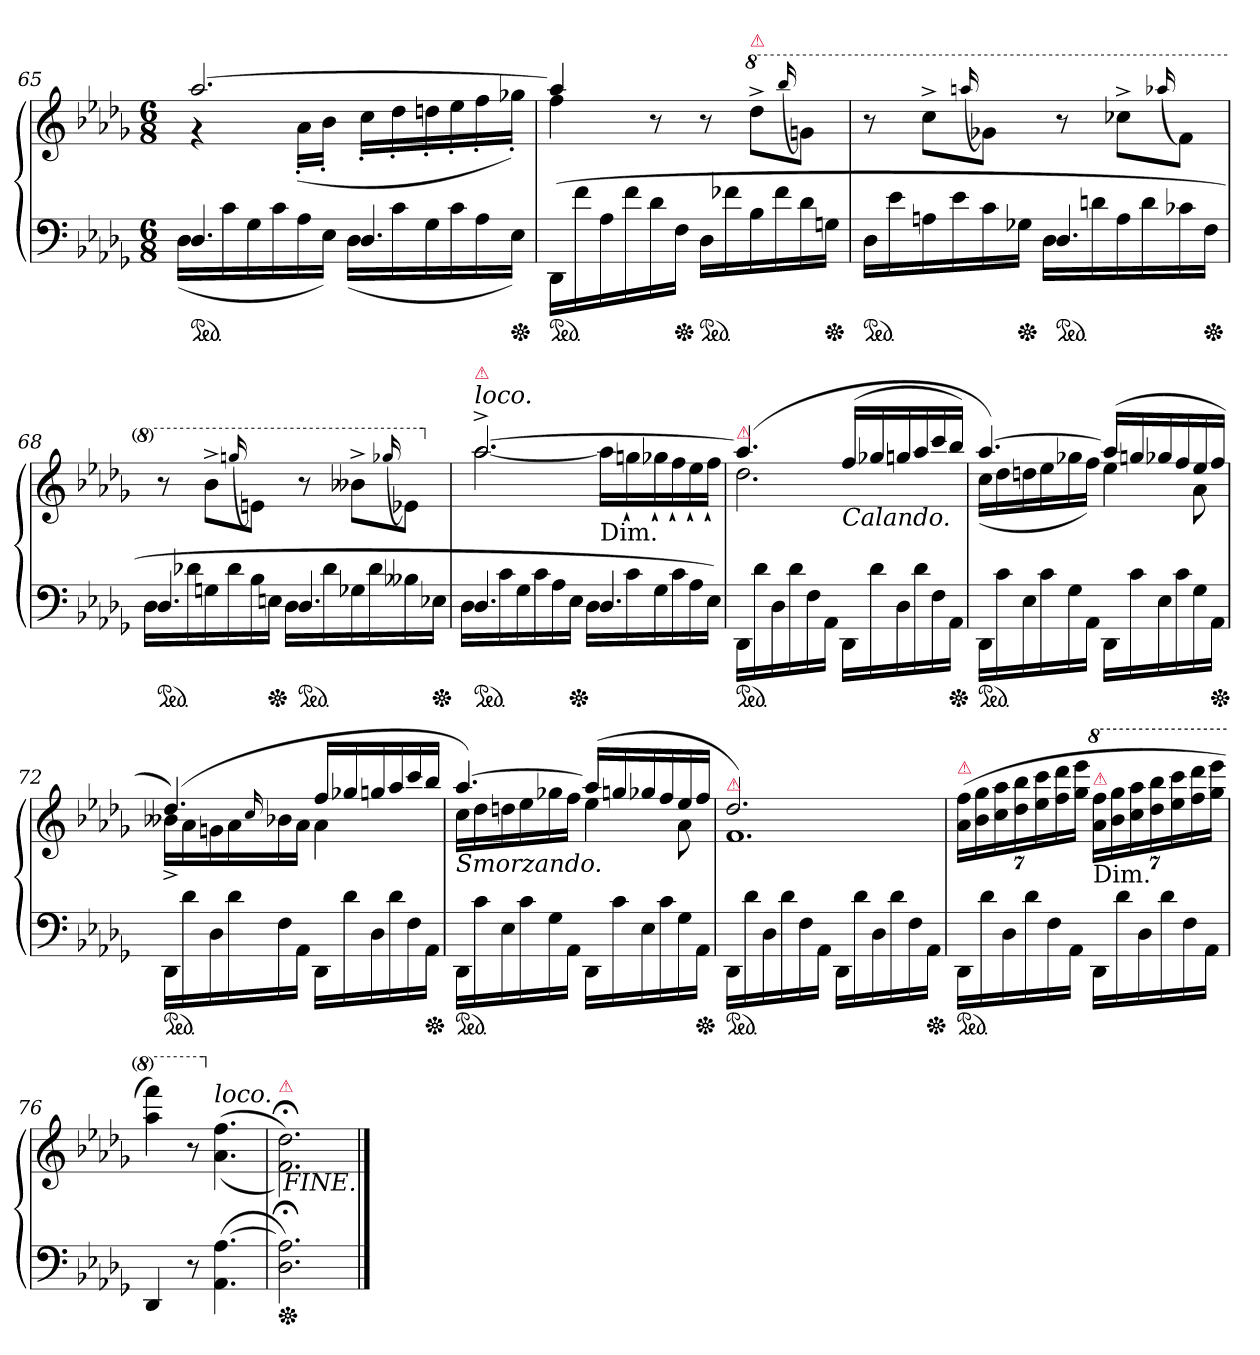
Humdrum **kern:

**kern	**kern
*part1	*part1
*staff2	*staff1
*clefF4	*clefG2
*k[b-e-a-d-g-]	*k[b-e-a-d-g-]
*D-:	*D-:
*M6/8	*M6/8
=65	=65
*^	*^
*ped	*	*	*
4.D-	(>16D-LL	[2.aa-	4r
.	16c	.	.
.	16G-	.	.
.	16c	.	.
.	16A-	.	(>16a-'>LL
.	16E-JJ)	.	16b-'>JJ
4.D-	(>16D-LL	.	16cc'>LL
.	16c	.	16dd-'>
.	16G-	.	16ddn'>
.	16c	.	16ee-'>
.	16A-	.	16ff'>
*Xped	*	*	*
.	16E-JJ)	.	16gg-X'>JJ)
*v	*v	*	*
=66	=66	=66
*ped	*	*
(>16DD-/LL	4aa-]	4ff
16f\	.	.
16A-\	.	.
16f\	.	.
16d-\	8ryy	8r
*Xped	*	*
16F\JJ	.	.
*ped	*	*
16D-LL	4.ryy	8r
16f-X	.	.
*	*8va	*
!	!	!LO:TX:a:color=crimson:t=⚠
16B-	.	8ddd-^<L
16f-	.	.
.	.	(>16qqbbb-/
16d-	.	8ggnJ)
*Xped	*	*
16GnJJ	.	.
*	*v	*v
=67	=67
*^	*
*ped	*	*
4.ryy	16D-LL	8r
.	16e-	.
.	16An	8ccc^<\L
.	16e-	.
.	.	(>16qqaaan/
.	16c	8gg-XJ)
*Xped	*	*
.	16G-XJJ	.
*ped	*	*
4.D-	16D-LL	8r
.	16dn	.
.	16A	8ccc-X^<\L
.	16d	.
.	.	(>16qqaaa-X/
.	16c-X	8ffJ)
*Xped	*	*
.	16FJJ	.
=68	=68	=68
*ped	*	*
4.D-	16D-LL	8r
.	16d-X	.
.	16Gn	8bb-^<\L
.	16d-	.
.	.	(>16qqgggn/
.	16B-	8eenJ)
*Xped	*	*
.	16EnJJ	.
*ped	*	*
4.D-	16D-LL	8r
.	16d-	.
.	16G-X	8bb--X^<\L
.	16d-	.
.	.	(>16qqggg-X/
.	16B--X	8ee-XJ)
*Xped	*	*
.	16E-XJJ	.
=69	=69	=69
*	*	*X8va
*	*	*^
!	!	!LO:TX:a:i:t=loco.	!
!	!	!LO:TX:a:color=crimson:t=⚠	!
!	!	!	!LO:N:vis=2.
*ped	*	*	*
4.D-	16D-LL	[2.aa-^<	[4.aa-
.	16c	.	.
.	16G-	.	.
.	16c	.	.
.	16A-	.	.
*Xped	*	*	*
.	16E-JJ	.	.
!	!	!	!LO:TX:c:t=Dim.
4.D-	16D-LL	.	16aa-LL]
.	16c	.	16ggn`>
.	16G-	.	16gg-X`>
.	16c	.	16ff`>
.	16A-	.	16ee-`>
.	16E-JJ)	.	16ff`>JJ
=70	=70	=70	=70
!	!	!LO:TX:a:color=crimson:t=⚠	!
*v	*v	*	*
*ped	*	*
16DD-LL	(>4.aa-]	2.dd-
16d-	.	.
16D-	.	.
16d-	.	.
16F	.	.
16AA-JJ	.	.
!	!LO:TX:b:i:t=Calando.	!
16DD-LL	(<16ffLL	.
16d-	16gg-X	.
16D-	16ggn	.
16d-	16aa-	.
16F	16ccc	.
*Xped	*	*
16AA-JJ	16bb-JJ)	.
=71	=71	=71
*ped	*	*
16DD-LL	[4.aa-)	(<16ccLL
16c	.	16dd-
16E-	.	16ddn
16c	.	16ee-
16G-	.	16gg-X
16AA-JJ	.	16ffJJ)
16DD-LL	(>16aa-LL]	4ee-
16c	16ggn	.
16E-	16gg-X	.
16c	16ff	.
16G-	16ee-	8a-
*Xped	*	*
16AA-JJ	16ffJJ	.
=72	=72	=72
*ped	*	*
16DD-LL	(>4.dd-)	16b--X^<LL
16d-	.	16a-
16D-	.	16gn
16d-	.	16a-
.	.	16qqcc/
16F	.	16b-X
16AA-JJ	.	16a-JJ
16DD-LL	16ffLL	4a-
16d-	16gg-X	.
16D-	16ggn	.
16d-	16aa-	.
16F	16ccc	8ryy
*Xped	*	*
16AA-JJ	16bb-JJ	.
=73	=73	=73
!	!LO:TX:b:i:t=Smorzando.	!
*ped	*	*
16DD-LL	[4.aa-)	16ccLL
16c	.	16dd-
16E-	.	16ddn
16c	.	16ee-
16G-	.	16gg-X
16AA-JJ	.	16ffJJ
16DD-LL	(>16aa-LL]	4ee-
16c	16ggn	.
16E-	16gg-X	.
16c	16ff	.
16G-	16ee-	8a-
*Xped	*	*
16AA-JJ	16ffJJ	.
=74	=74	=74
!	!LO:TX:a:color=crimson:t=⚠	!
!	!	!LO:N:vis=1.
*ped	*	*
16DD-LL	2.dd-)	2.f
16d-	.	.
16D-	.	.
16d-	.	.
16F	.	.
16AA-JJ	.	.
16DD-LL	.	.
16d-	.	.
16D-	.	.
16d-	.	.
16F	.	.
*Xped	*	*
16AA-JJ	.	.
*	*v	*v
=75	=75
!	!LO:TX:a:color=crimson:t=⚠
!LO:TX:a:i:t=Dolciss.	!
*ped	*
16DD-LL	(>56%3a- 56%3ffLL
.	56%3b- 56%3gg-
16d-	.
.	56%3cc 56%3aa-
16D-	.
.	56%3dd- 56%3bb-
16d-	.
.	56%3ee- 56%3ccc
16F	.
.	56%3ff 56%3ddd-
16AA-JJ	.
.	56%3gg- 56%3eee-JJ
*	*8va
!	!LO:TX:c:t=Dim.
!	!LO:TX:a:color=crimson:t=⚠
16DD-LL	56%3aa- 56%3fffLL
.	56%3bb- 56%3ggg-
16d-	.
.	56%3ccc 56%3aaa-
16D-	.
.	56%3ddd- 56%3bbb-
16d-	.
.	56%3eee- 56%3cccc
16F	.
.	56%3fff 56%3dddd-
16AA-JJ	.
.	56%3ggg- 56%3eeee-JJ
=76	=76
4DD-	4aaa- 4ffff)
8r	8r
*	*X8va
!	!LO:TX:a:i:t=loco.
(<4.AA- [4.A-	(>(<4.a- 4.ff
=77	=77
!	!LO:TX:a:color=crimson:t=⚠
!LO:TX:b:color=crimson:t=⚠	!
*Xped	*
2.D-;< 2.A-];<)	2.f;<\ 2.dd-;<\))
!	!LO:TX:b:i:t=FINE.
==	==
*-	*-
